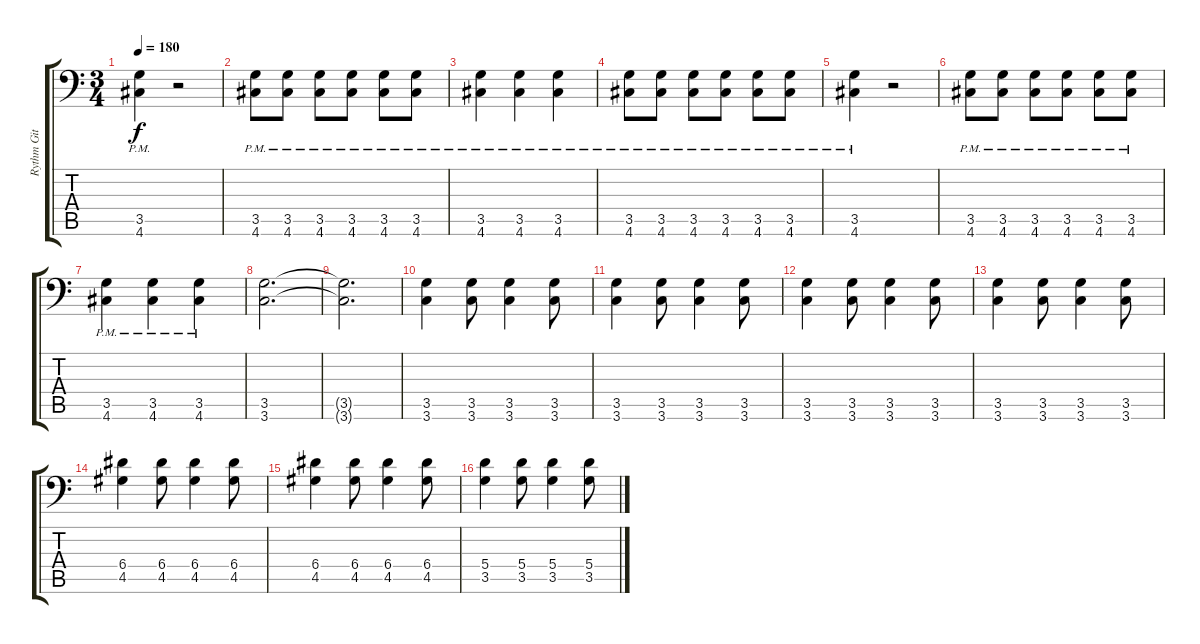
\track ("Rythm Git 2" "Rythm Git ") {instrument distortionguitar}
\staff {score tabs}
\tuning (B3 Gb3 D3 A2 E2 A1) {hide}
\ts (3 4)
\tempo 180
\clef f4
\ks c
(3.5{pm} 4.6{pm}).4{dy f} r.2 |
(3.5{pm} 4.6{pm}).8 (3.5{pm} 4.6{pm}).8 (3.5{pm} 4.6{pm}).8 (3.5{pm} 4.6{pm}).8 (3.5{pm} 4.6{pm}).8 (3.5{pm} 4.6{pm}).8 |
(3.5{pm} 4.6{pm}).4 (3.5{pm} 4.6{pm}).4 (3.5{pm} 4.6{pm}).4 |
(3.5{pm} 4.6{pm}).8 (3.5{pm} 4.6{pm}).8 (3.5{pm} 4.6{pm}).8 (3.5{pm} 4.6{pm}).8 (3.5{pm} 4.6{pm}).8 (3.5{pm} 4.6{pm}).8 |
(3.5{pm} 4.6{pm}).4 r.2 |
(3.5{pm} 4.6{pm}).8 (3.5{pm} 4.6{pm}).8 (3.5{pm} 4.6{pm}).8 (3.5{pm} 4.6{pm}).8 (3.5{pm} 4.6{pm}).8 (3.5{pm} 4.6{pm}).8 |
(3.5{pm} 4.6{pm}).4 (3.5{pm} 4.6{pm}).4 (3.5{pm} 4.6{pm}).4 |
(3.5 3.6).2{d} |
(3.5{t} 3.6{t}).2{d} |
(3.5 3.6).4 (3.5 3.6).8 (3.5 3.6).4 (3.5 3.6).8 |
(3.5 3.6).4 (3.5 3.6).8 (3.5 3.6).4 (3.5 3.6).8 |
(3.5 3.6).4 (3.5 3.6).8 (3.5 3.6).4 (3.5 3.6).8 |
(3.5 3.6).4 (3.5 3.6).8 (3.5 3.6).4 (3.5 3.6).8 |
(6.4 4.5).4 (6.4 4.5).8 (6.4 4.5).4 (6.4 4.5).8 |
(6.4 4.5).4 (6.4 4.5).8 (6.4 4.5).4 (6.4 4.5).8 |
(5.4 3.5).4 (5.4 3.5).8 (5.4 3.5).4 (5.4 3.5).8
